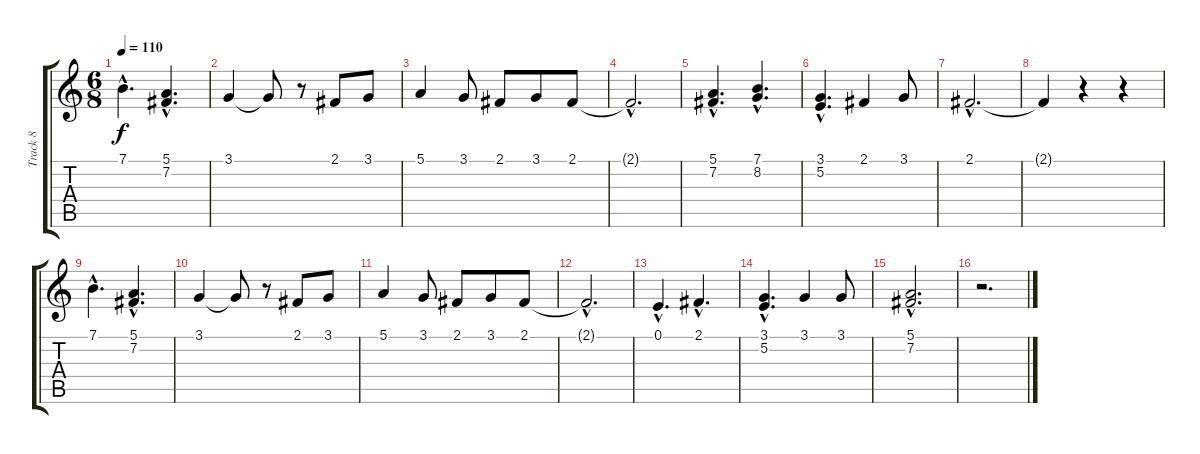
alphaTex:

\track ("Track 8" "Track 8") {instrument choiraahs}
\staff {score tabs}
\tuning (E4 B3 G3 D3 A2 E2) {hide}
\ts (6 8)
\tempo 110
\clef g2
\ks c
7.1{hac}.4{d dy f} (5.1{hac} 7.2{hac}).4{d} |
3.1.4 3.1{t}.8 r.8 2.1.8 3.1.8 |
5.1.4 3.1.8 2.1.8 3.1.8 2.1.8 |
2.1{hac t}.2{d} |
(5.1{hac} 7.2{hac}).4{d} (7.1{hac} 8.2{hac}).4{d} |
(3.1{hac} 5.2{hac}).4{d} 2.1.4 3.1.8 |
2.1{hac}.2{d} |
2.1{t}.4 r.4 r.4 |
7.1{hac}.4{d} (5.1{hac} 7.2{hac}).4{d} |
3.1.4 3.1{t}.8 r.8 2.1.8 3.1.8 |
5.1.4 3.1.8 2.1.8 3.1.8 2.1.8 |
2.1{hac t}.2{d} |
0.1{hac}.4{d} 2.1{hac}.4{d} |
(3.1{hac} 5.2{hac}).4{d} 3.1.4 3.1.8 |
(5.1{hac} 7.2{hac}).2{d} |
r.2{d}
